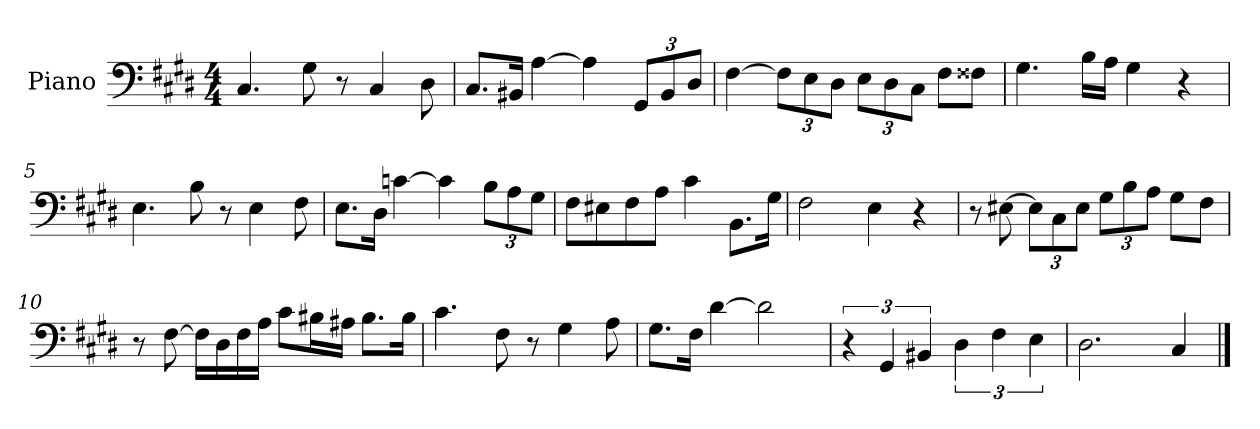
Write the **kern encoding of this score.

**kern
*part1
*staff1
*I"Piano
*I'Pno
*clefF4
*k[f#c#g#d#]
*c#:
*M4/4
=1
4.C#/
8G#\
8r
4C#/
8D#\
=2
8.C#/L
16BB#X/Jk
[4A\
4A\]
12GG#/L
12BB#/
12D#/J
=3
[4F#\
12F#\L]
12E\
12D#\J
12E\L
12D#\
12C#\J
8F#\L
8F##X\J
=4
4.G#\
16B\LL
16A\JJ
4G#\
4r
=5
4.E\
8B\
8r
4E\
8F#\
=6
8.E\L
16D#\Jk
[4cn\
4c\]
12B\L
12A\
12G#\J
=7
8F#\L
8E#X\
8F#\
8A\J
4c#\
8.BB\L
16G#\Jk
=8
2F#\
4E\
4r
=9
8r
[8E#X\
12E#\L]
12C#\
12E#\J
12G#\L
12B\
12A\J
8G#\L
8F#\J
=10
8r
[8F#\
16F#\LL]
16D#\
16F#\
16A\JJ
8c#\L
16B#X\L
16A#X\JJ
8.B#\L
16B#\Jk
=11
4.c#\
8F#\
8r
4G#\
8A\
=12
8.G#\L
16F#\Jk
[4d#\
2d#\]
=13
6r
6GG#/
6BB#X/
6D#\
6F#\
6E\
=14
2.D#\
4C#/
==
*-
